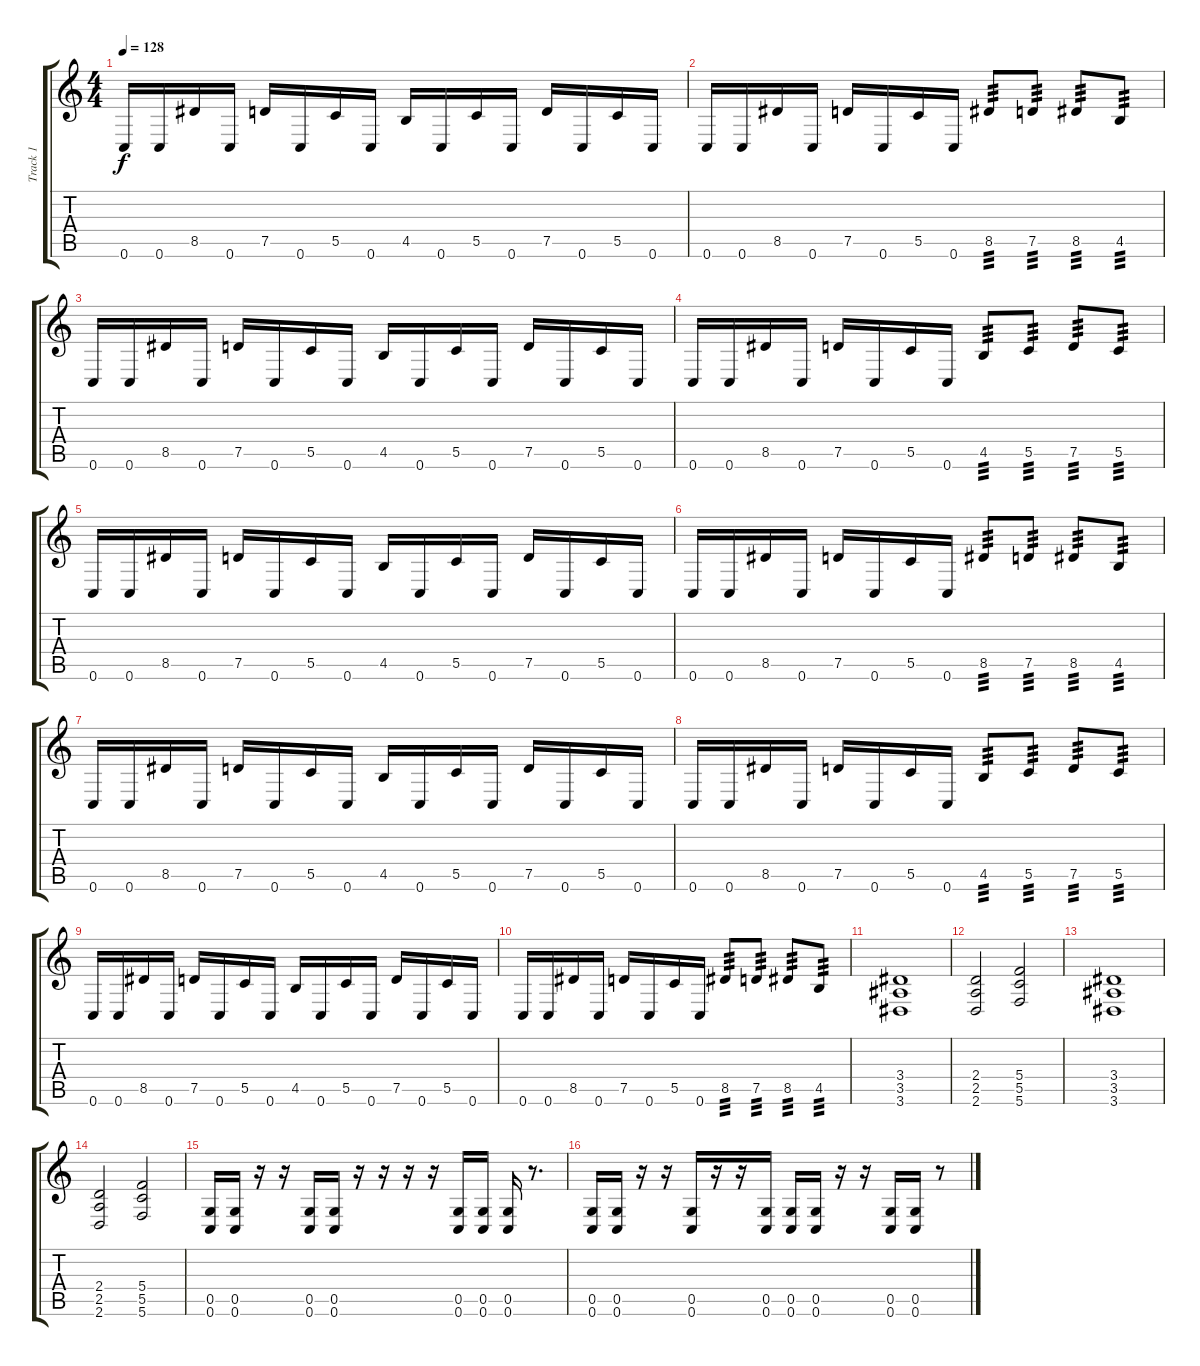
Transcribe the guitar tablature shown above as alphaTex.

\track ("Track 1" "Track 1") {instrument distortionguitar}
\staff {score tabs}
\tuning (D4 A3 F3 C3 G2 C2) {hide}
\ts (4 4)
\tempo 128
\clef g2
\ks c
0.6.16{dy f} 0.6.16 8.5.16 0.6.16 7.5.16 0.6.16 5.5.16 0.6.16 4.5.16 0.6.16 5.5.16 0.6.16 7.5.16 0.6.16 5.5.16 0.6.16 |
0.6.16 0.6.16 8.5.16 0.6.16 7.5.16 0.6.16 5.5.16 0.6.16 8.5.8{tp 3} 7.5.8{tp 3} 8.5.8{tp 3} 4.5.8{tp 3} |
0.6.16 0.6.16 8.5.16 0.6.16 7.5.16 0.6.16 5.5.16 0.6.16 4.5.16 0.6.16 5.5.16 0.6.16 7.5.16 0.6.16 5.5.16 0.6.16 |
0.6.16 0.6.16 8.5.16 0.6.16 7.5.16 0.6.16 5.5.16 0.6.16 4.5.8{tp 3} 5.5.8{tp 3} 7.5.8{tp 3} 5.5.8{tp 3} |
0.6.16 0.6.16 8.5.16 0.6.16 7.5.16 0.6.16 5.5.16 0.6.16 4.5.16 0.6.16 5.5.16 0.6.16 7.5.16 0.6.16 5.5.16 0.6.16 |
0.6.16 0.6.16 8.5.16 0.6.16 7.5.16 0.6.16 5.5.16 0.6.16 8.5.8{tp 3} 7.5.8{tp 3} 8.5.8{tp 3} 4.5.8{tp 3} |
0.6.16 0.6.16 8.5.16 0.6.16 7.5.16 0.6.16 5.5.16 0.6.16 4.5.16 0.6.16 5.5.16 0.6.16 7.5.16 0.6.16 5.5.16 0.6.16 |
0.6.16 0.6.16 8.5.16 0.6.16 7.5.16 0.6.16 5.5.16 0.6.16 4.5.8{tp 3} 5.5.8{tp 3} 7.5.8{tp 3} 5.5.8{tp 3} |
0.6.16 0.6.16 8.5.16 0.6.16 7.5.16 0.6.16 5.5.16 0.6.16 4.5.16 0.6.16 5.5.16 0.6.16 7.5.16 0.6.16 5.5.16 0.6.16 |
0.6.16 0.6.16 8.5.16 0.6.16 7.5.16 0.6.16 5.5.16 0.6.16 8.5.8{tp 3} 7.5.8{tp 3} 8.5.8{tp 3} 4.5.8{tp 3} |
(3.4 3.5 3.6).1 |
(2.4 2.5 2.6).2 (5.4 5.5 5.6).2 |
(3.4 3.5 3.6).1 |
(2.4 2.5 2.6).2 (5.4 5.5 5.6).2 |
(0.5 0.6).16 (0.5 0.6).16 r.16 r.16 (0.5 0.6).16 (0.5 0.6).16 r.16 r.16 r.16 r.16 (0.5 0.6).16 (0.5 0.6).16 (0.5 0.6).16 r.8{d} |
(0.5 0.6).16 (0.5 0.6).16 r.16 r.16 (0.5 0.6).16 r.16 r.16 (0.5 0.6).16 (0.5 0.6).16 (0.5 0.6).16 r.16 r.16 (0.5 0.6).16 (0.5 0.6).16 r.8
